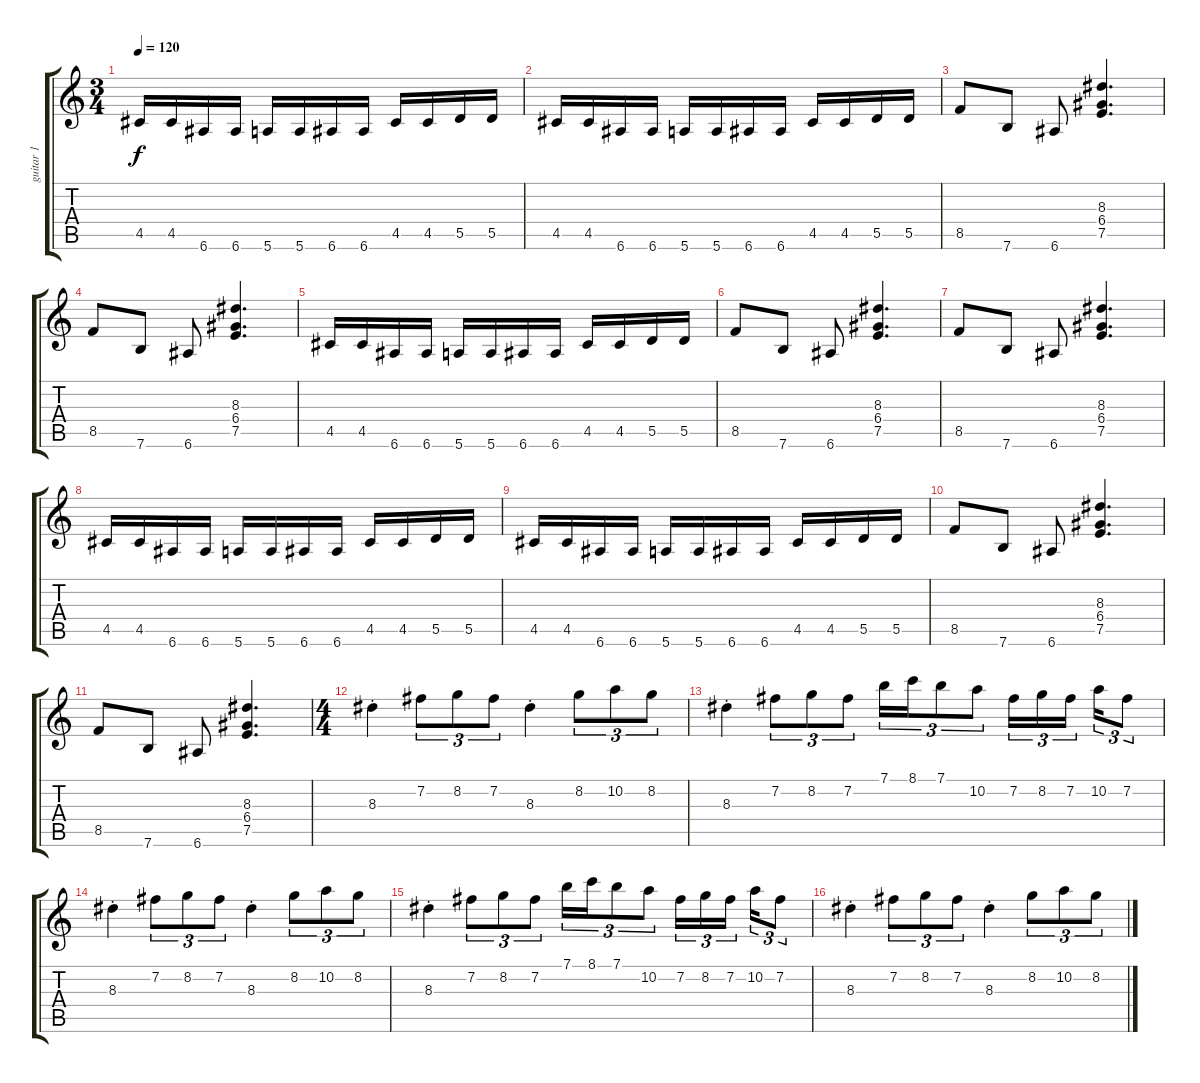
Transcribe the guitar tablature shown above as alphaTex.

\track ("guitar 1" "guitar 1") {instrument overdrivenguitar}
\staff {score tabs}
\tuning (E4 B3 G3 D3 A2 E2) {hide}
\ts (3 4)
\tempo 120
\clef g2
\ks c
4.5.16{dy f} 4.5.16 6.6.16 6.6.16 5.6.16 5.6.16 6.6.16 6.6.16 4.5.16 4.5.16 5.5.16 5.5.16 |
4.5.16 4.5.16 6.6.16 6.6.16 5.6.16 5.6.16 6.6.16 6.6.16 4.5.16 4.5.16 5.5.16 5.5.16 |
8.5.8 7.6.8 6.6.8 (8.3 6.4 7.5).4{d} |
8.5.8 7.6.8 6.6.8 (8.3 6.4 7.5).4{d} |
4.5.16 4.5.16 6.6.16 6.6.16 5.6.16 5.6.16 6.6.16 6.6.16 4.5.16 4.5.16 5.5.16 5.5.16 |
8.5.8 7.6.8 6.6.8 (8.3 6.4 7.5).4{d} |
8.5.8 7.6.8 6.6.8 (8.3 6.4 7.5).4{d} |
4.5.16 4.5.16 6.6.16 6.6.16 5.6.16 5.6.16 6.6.16 6.6.16 4.5.16 4.5.16 5.5.16 5.5.16 |
4.5.16 4.5.16 6.6.16 6.6.16 5.6.16 5.6.16 6.6.16 6.6.16 4.5.16 4.5.16 5.5.16 5.5.16 |
8.5.8 7.6.8 6.6.8 (8.3 6.4 7.5).4{d} |
8.5.8 7.6.8 6.6.8 (8.3 6.4 7.5).4{d} |
\ts (4 4)
8.3{st}.4 7.2.8{tu (3 2)} 8.2.8{tu (3 2)} 7.2.8{tu (3 2)} 8.3{st}.4 8.2.8{tu (3 2)} 10.2.8{tu (3 2)} 8.2.8{tu (3 2)} |
8.3{st}.4 7.2.8{tu (3 2)} 8.2.8{tu (3 2)} 7.2.8{tu (3 2)} 7.1.16{tu (3 2)} 8.1.16{tu (3 2)} 7.1.8{tu (3 2)} 10.2.8{tu (3 2)} 7.2.16{tu (3 2)} 8.2.16{tu (3 2)} 7.2.16{tu (3 2) beam splitsecondary} 10.2.16{tu (3 2)} 7.2.8{tu (3 2)} |
8.3{st}.4 7.2.8{tu (3 2)} 8.2.8{tu (3 2)} 7.2.8{tu (3 2)} 8.3{st}.4 8.2.8{tu (3 2)} 10.2.8{tu (3 2)} 8.2.8{tu (3 2)} |
8.3{st}.4 7.2.8{tu (3 2)} 8.2.8{tu (3 2)} 7.2.8{tu (3 2)} 7.1.16{tu (3 2)} 8.1.16{tu (3 2)} 7.1.8{tu (3 2)} 10.2.8{tu (3 2)} 7.2.16{tu (3 2)} 8.2.16{tu (3 2)} 7.2.16{tu (3 2) beam splitsecondary} 10.2.16{tu (3 2)} 7.2.8{tu (3 2)} |
8.3{st}.4 7.2.8{tu (3 2)} 8.2.8{tu (3 2)} 7.2.8{tu (3 2)} 8.3{st}.4 8.2.8{tu (3 2)} 10.2.8{tu (3 2)} 8.2.8{tu (3 2)}
